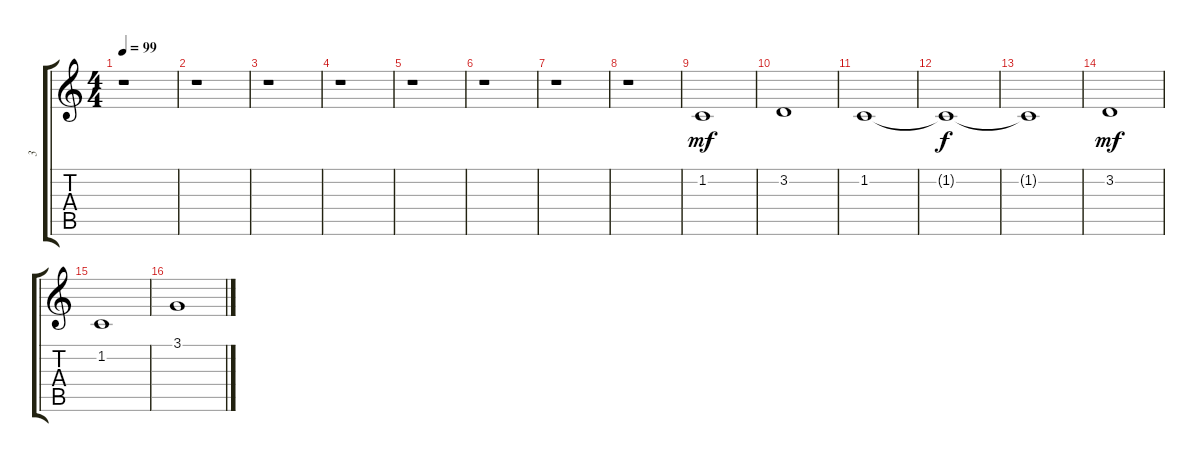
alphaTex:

\track ("3" "3") {instrument stringensemble2}
\staff {score tabs}
\tuning (E4 B3 G3 D3 A2 E2) {hide}
\ts (4 4)
\tempo 99
\clef g2
\ks c
r.1{dy mf} |
r.1 |
r.1 |
r.1 |
r.1 |
r.1 |
r.1 |
r.1 |
1.2.1 |
3.2.1 |
1.2.1 |
1.2{t}.1{dy f} |
1.2{t}.1 |
3.2.1{dy mf} |
1.2.1 |
3.1.1
